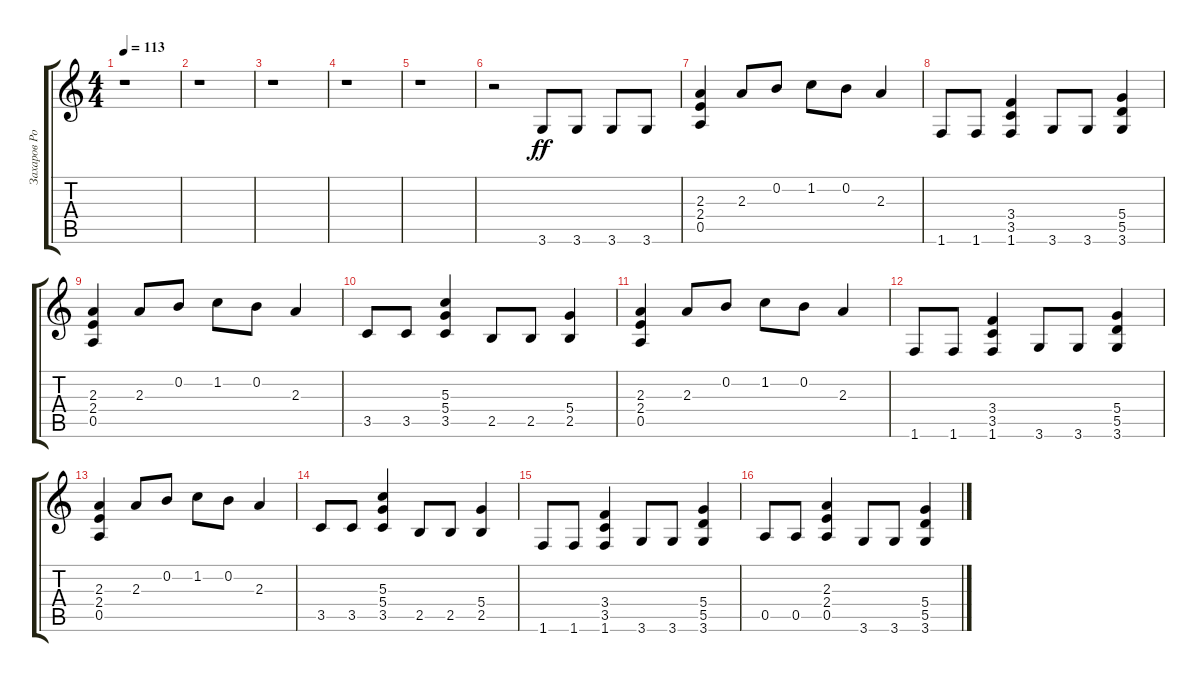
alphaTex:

\track ("Захаров Роман" "Захаров Ро") {instrument distortionguitar}
\staff {score tabs}
\tuning (E4 B3 G3 D3 A2 E2) {hide}
\ts (4 4)
\tempo 113
\clef g2
\ks c
r.1{dy ff} |
r.1 |
r.1 |
r.1 |
r.1 |
r.2 3.6.8 3.6.8 3.6.8 3.6.8 |
(2.3 2.4 0.5).4 2.3.8 0.2.8 1.2.8 0.2.8 2.3.4 |
1.6.8 1.6.8 (3.4 3.5 1.6).4 3.6.8 3.6.8 (5.4 5.5 3.6).4 |
(2.3 2.4 0.5).4 2.3.8 0.2.8 1.2.8 0.2.8 2.3.4 |
3.5.8 3.5.8 (5.3 5.4 3.5).4 2.5.8 2.5.8 (5.4 2.5).4 |
(2.3 2.4 0.5).4 2.3.8 0.2.8 1.2.8 0.2.8 2.3.4 |
1.6.8 1.6.8 (3.4 3.5 1.6).4 3.6.8 3.6.8 (5.4 5.5 3.6).4 |
(2.3 2.4 0.5).4 2.3.8 0.2.8 1.2.8 0.2.8 2.3.4 |
3.5.8 3.5.8 (5.3 5.4 3.5).4 2.5.8 2.5.8 (5.4 2.5).4 |
1.6.8 1.6.8 (3.4 3.5 1.6).4 3.6.8 3.6.8 (5.4 5.5 3.6).4 |
0.5.8 0.5.8 (2.3 2.4 0.5).4 3.6.8 3.6.8 (5.4 5.5 3.6).4
